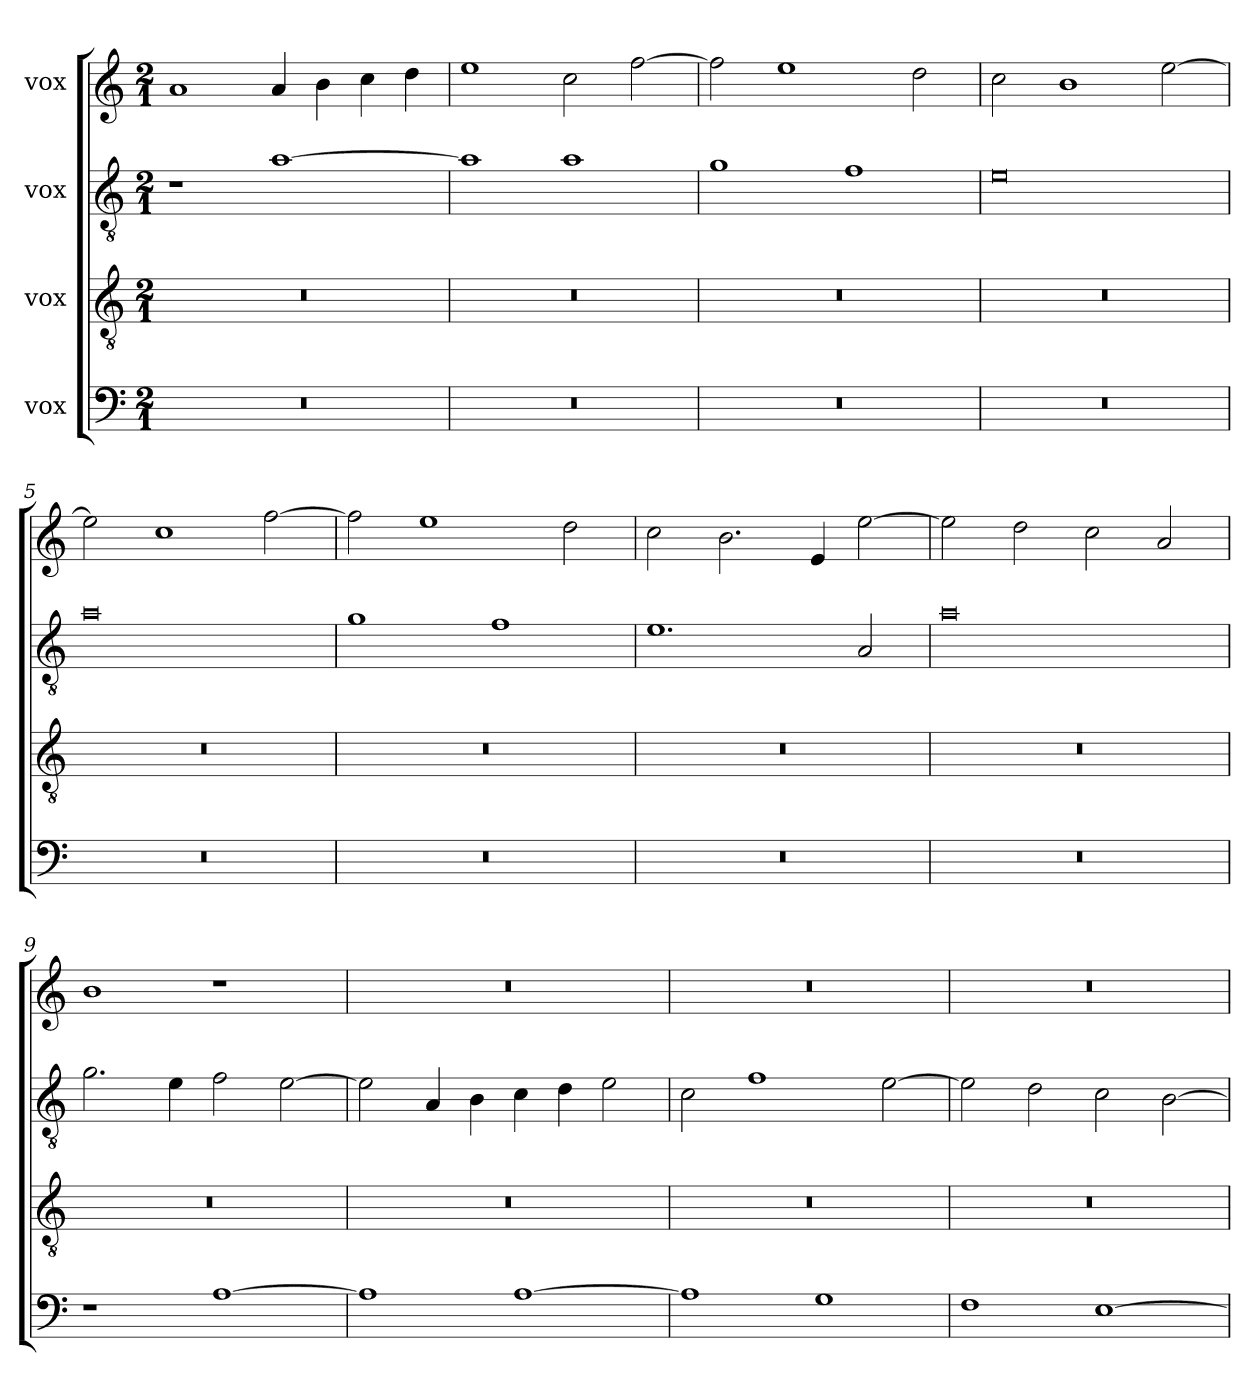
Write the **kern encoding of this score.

**kern	**kern	**kern	**kern
*part4	*part3	*part2	*part1
*staff4	*staff3	*staff2	*staff1
*I"vox	*I"vox	*I"vox	*I"vox
*clefF4	*clefGv2	*clefGv2	*clefG2
*k[]	*k[]	*k[]	*k[]
*M2/1	*M2/1	*M2/1	*M2/1
=1	=1	=1	=1
0r	0r	1r	1a
.	.	[1a	4a
.	.	.	4b
.	.	.	4cc
.	.	.	4dd
=2	=2	=2	=2
0r	0r	1a]	1ee
.	.	1a	2cc
.	.	.	[2ff
=3	=3	=3	=3
0r	0r	1g	2ff]
.	.	.	1ee
.	.	1f	.
.	.	.	2dd
=4	=4	=4	=4
0r	0r	0e	2cc
.	.	.	1b
.	.	.	[2ee
=5	=5	=5	=5
0r	0r	0a	2ee]
.	.	.	1cc
.	.	.	[2ff
=6	=6	=6	=6
0r	0r	1g	2ff]
.	.	.	1ee
.	.	1f	.
.	.	.	2dd
=7	=7	=7	=7
0r	0r	1.e	2cc
.	.	.	2.b
.	.	.	4e
.	.	2A	[2ee
=8	=8	=8	=8
0r	0r	0a	2ee]
.	.	.	2dd
.	.	.	2cc
.	.	.	2a
=9	=9	=9	=9
1r	0r	2.g	1b
.	.	4e	.
[1A	.	2f	1r
.	.	[2e	.
=10	=10	=10	=10
1A]	0r	2e]	0r
.	.	4A	.
.	.	4B	.
[1A	.	4c	.
.	.	4d	.
.	.	2e	.
=11	=11	=11	=11
1A]	0r	2c	0r
.	.	1f	.
1G	.	.	.
.	.	[2e	.
=12	=12	=12	=12
1F	0r	2e]	0r
.	.	2d	.
[1E	.	2c	.
.	.	[2B	.
=	=	=	=
*-	*-	*-	*-
